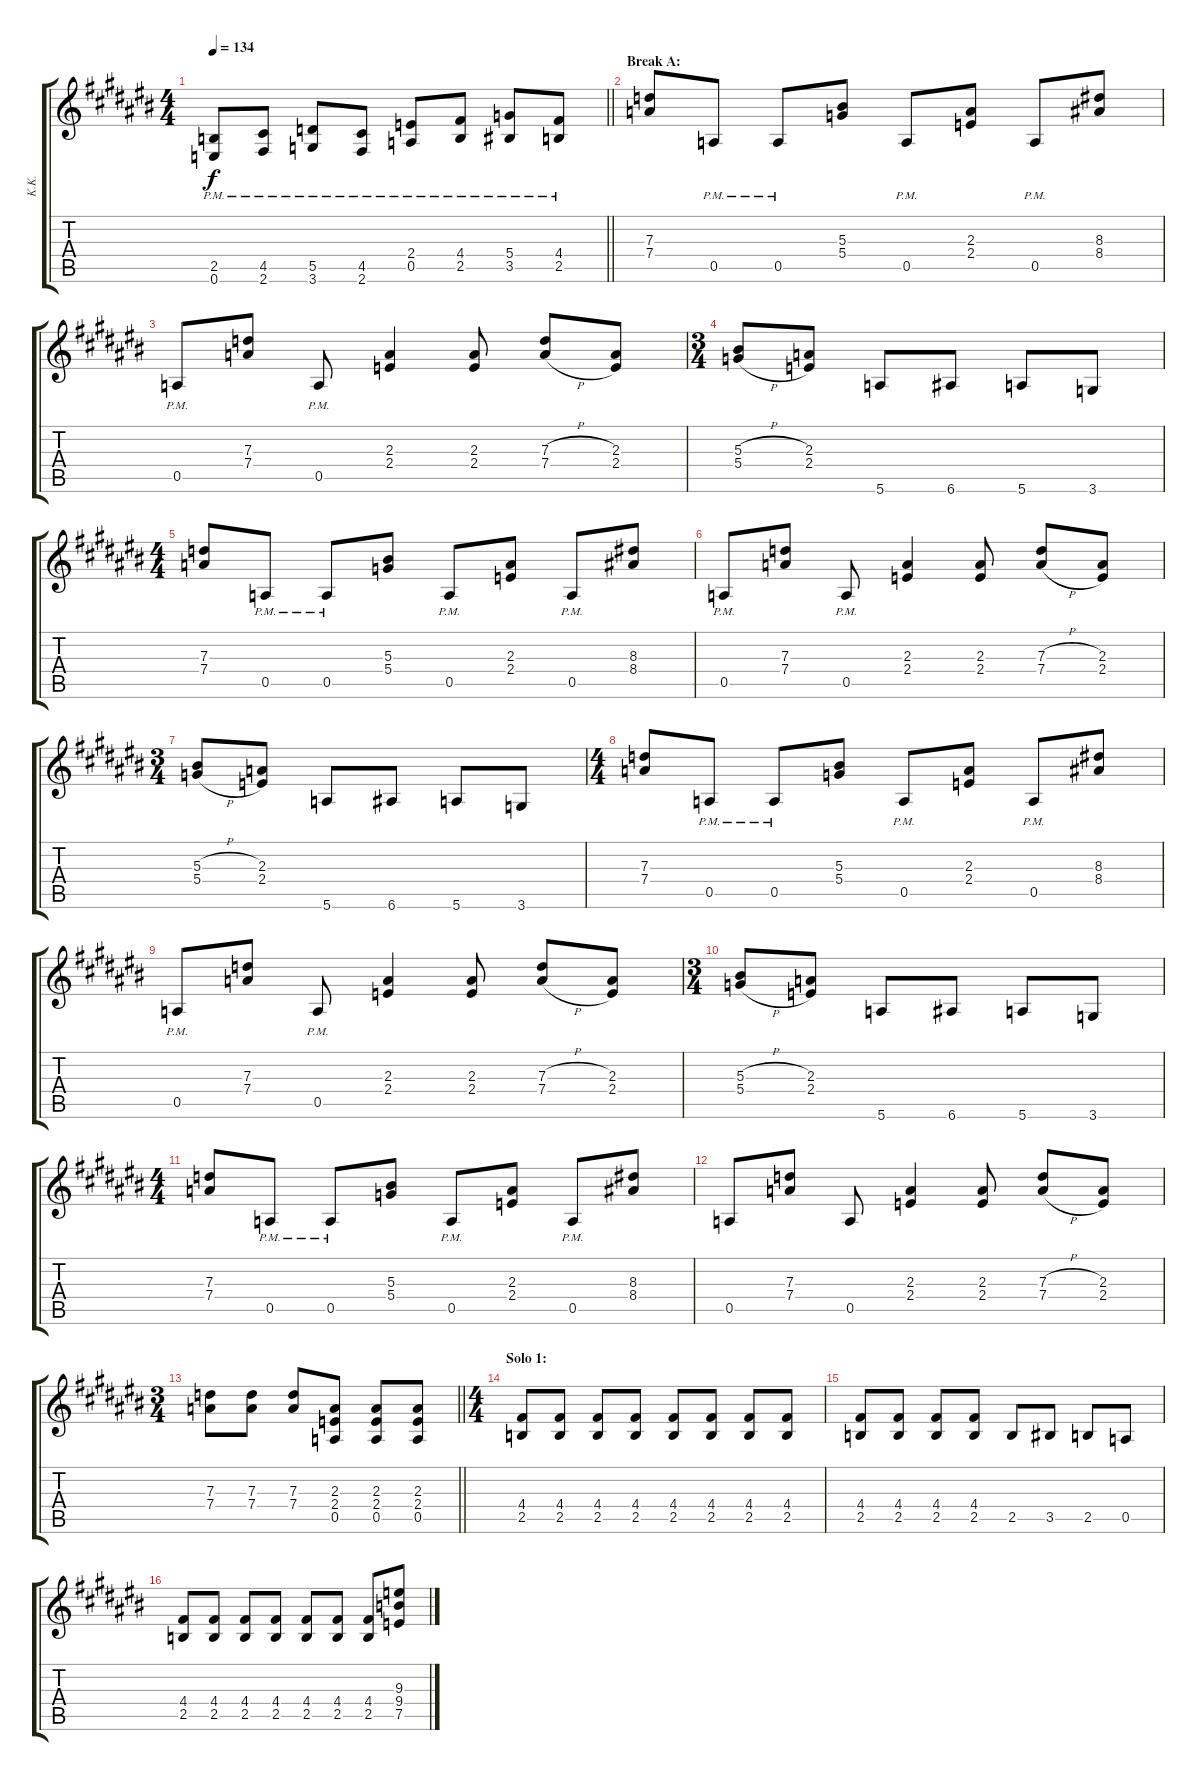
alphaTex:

\track ("K.K." "K.K.") {instrument overdrivenguitar}
\staff {score tabs}
\tuning (E4 B3 G3 D3 A2 E2) {hide}
\ts (4 4)
\tempo 134
\clef g2
\barLineRight lightlight
\ks c#
(2.5{pm} 0.6{pm}).8{dy f} (4.5{pm} 2.6{pm}).8 (5.5{pm} 3.6{pm}).8 (4.5{pm} 2.6{pm}).8 (2.4{pm} 0.5{pm}).8 (4.4{pm} 2.5{pm}).8 (5.4{pm} 3.5{pm}).8 (4.4{pm} 2.5{pm}).8 |
\section ("" "Break A:")
(7.3 7.4).8 0.5{pm}.8 0.5{pm}.8 (5.3 5.4).8 0.5{pm}.8 (2.3 2.4).8 0.5{pm}.8 (8.3 8.4).8 |
0.5{pm}.8 (7.3 7.4).8 0.5{pm}.8 (2.3 2.4).4 (2.3 2.4).8 (7.3{h} 7.4{h}).8 (2.3 2.4).8 |
\ts (3 4)
(5.3{h} 5.4{h}).8 (2.3 2.4).8 5.6.8 6.6.8 5.6.8 3.6.8 |
\ts (4 4)
(7.3 7.4).8 0.5{pm}.8 0.5{pm}.8 (5.3 5.4).8 0.5{pm}.8 (2.3 2.4).8 0.5{pm}.8 (8.3 8.4).8 |
0.5{pm}.8 (7.3 7.4).8 0.5{pm}.8 (2.3 2.4).4 (2.3 2.4).8 (7.3{h} 7.4{h}).8 (2.3 2.4).8 |
\ts (3 4)
(5.3{h} 5.4{h}).8 (2.3 2.4).8 5.6.8 6.6.8 5.6.8 3.6.8 |
\ts (4 4)
(7.3 7.4).8 0.5{pm}.8 0.5{pm}.8 (5.3 5.4).8 0.5{pm}.8 (2.3 2.4).8 0.5{pm}.8 (8.3 8.4).8 |
0.5{pm}.8 (7.3 7.4).8 0.5{pm}.8 (2.3 2.4).4 (2.3 2.4).8 (7.3{h} 7.4{h}).8 (2.3 2.4).8 |
\ts (3 4)
(5.3{h} 5.4{h}).8 (2.3 2.4).8 5.6.8 6.6.8 5.6.8 3.6.8 |
\ts (4 4)
(7.3 7.4).8 0.5{pm}.8 0.5{pm}.8 (5.3 5.4).8 0.5{pm}.8 (2.3 2.4).8 0.5{pm}.8 (8.3 8.4).8 |
0.5.8 (7.3 7.4).8 0.5.8 (2.3 2.4).4 (2.3 2.4).8 (7.3{h} 7.4{h}).8 (2.3 2.4).8 |
\ts (3 4)
\barLineRight lightlight
(7.3 7.4).8 (7.3 7.4).8 (7.3 7.4).8 (2.3 2.4 0.5).8 (2.3 2.4 0.5).8 (2.3 2.4 0.5).8 |
\ts (4 4)
\section ("" "Solo 1:")
(4.4 2.5).8{volume 6} (4.4 2.5).8 (4.4 2.5).8 (4.4 2.5).8 (4.4 2.5).8 (4.4 2.5).8 (4.4 2.5).8 (4.4 2.5).8 |
(4.4 2.5).8 (4.4 2.5).8 (4.4 2.5).8 (4.4 2.5).8 2.5.8 3.5.8 2.5.8 0.5.8 |
(4.4 2.5).8 (4.4 2.5).8 (4.4 2.5).8 (4.4 2.5).8 (4.4 2.5).8 (4.4 2.5).8 (4.4 2.5).8 (9.3 9.4 7.5).8
